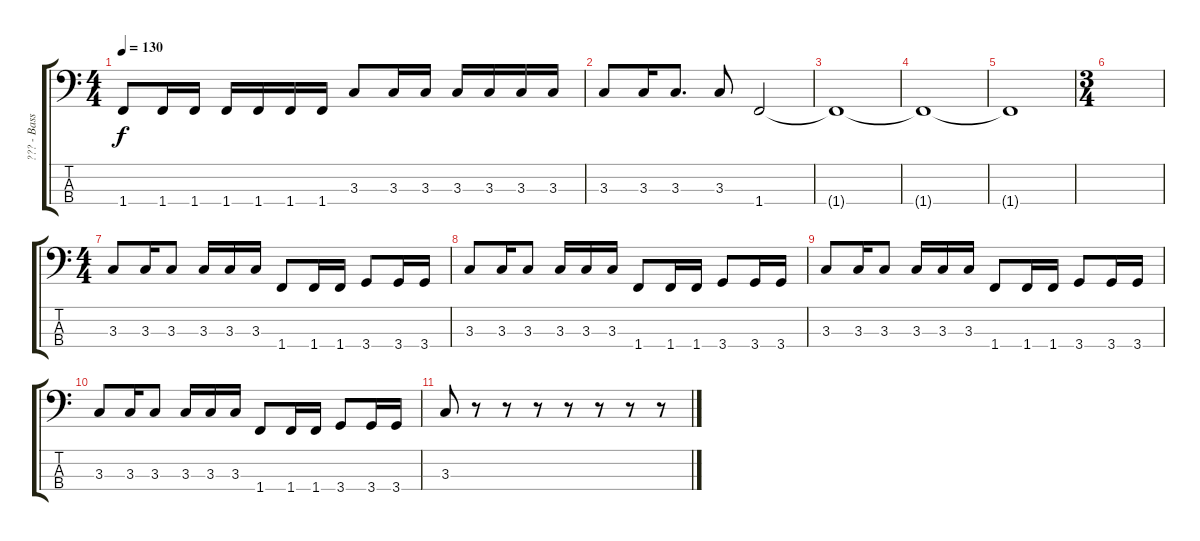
\track ("??? - Bass" "??? - Bass") {instrument electricbasspick}
\staff {score tabs}
\tuning (G2 D2 A1 E1) {hide}
\ts (4 4)
\tempo 130
\clef f4
\ks c
1.4.8{dy f} 1.4.16 1.4.16 1.4.16 1.4.16 1.4.16 1.4.16 3.3.8 3.3.16 3.3.16 3.3.16 3.3.16 3.3.16 3.3.16 |
3.3.8 3.3.16 3.3.8{d} 3.3.8 1.4.2 |
1.4{t}.1 |
1.4{t}.1 |
1.4{t}.1 |
\ts (3 4)
|
\ts (4 4)
3.3.8 3.3.16 3.3.8 3.3.16 3.3.16 3.3.16 1.4.8 1.4.16 1.4.16 3.4.8 3.4.16 3.4.16 |
3.3.8 3.3.16 3.3.8 3.3.16 3.3.16 3.3.16 1.4.8 1.4.16 1.4.16 3.4.8 3.4.16 3.4.16 |
3.3.8 3.3.16 3.3.8 3.3.16 3.3.16 3.3.16 1.4.8 1.4.16 1.4.16 3.4.8 3.4.16 3.4.16 |
3.3.8 3.3.16 3.3.8 3.3.16 3.3.16 3.3.16 1.4.8 1.4.16 1.4.16 3.4.8 3.4.16 3.4.16 |
3.3.8 r.8 r.8 r.8 r.8 r.8 r.8 r.8
